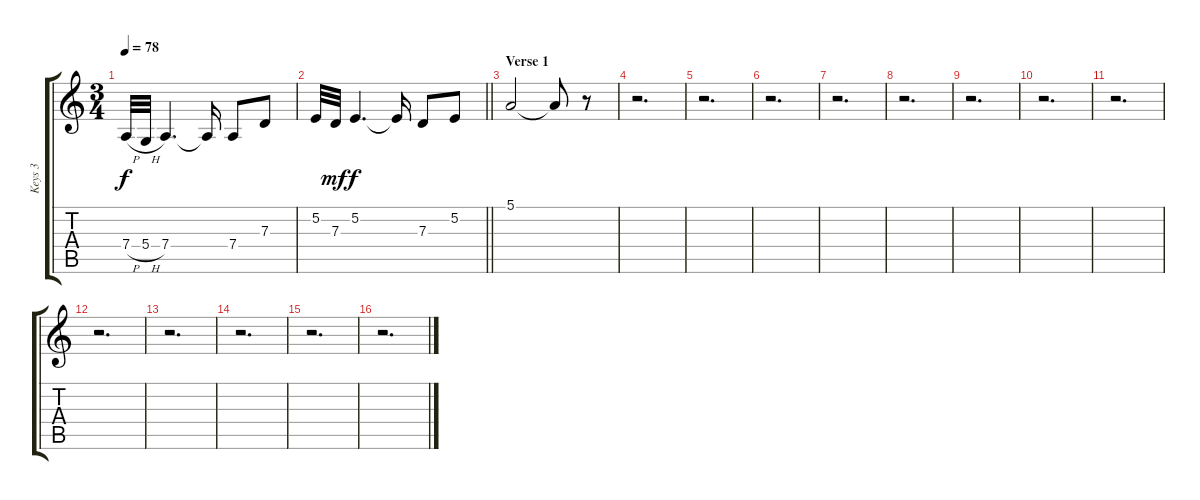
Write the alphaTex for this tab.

\track ("Keys 3" "Keys 3") {instrument lead1square}
\staff {score tabs}
\tuning (E4 B3 G3 D3 A2 E2) {hide}
\ts (3 4)
\tempo 78
\clef g2
\ks c
7.4{h}.32{dy f} 5.4{h}.32 7.4.4{d} 7.4{t}.16 7.4.8 7.3.8 |
\barLineRight lightlight
5.2.32 7.3.32{dy mf} 5.2.4{d dy f} 5.2{t}.16 7.3.8 5.2.8 |
\section ("" "Verse 1")
5.1.2 5.1{t}.8 r.8 |
r.2{d} |
r.2{d} |
r.2{d} |
r.2{d} |
r.2{d} |
r.2{d} |
r.2{d} |
r.2{d} |
r.2{d} |
r.2{d} |
r.2{d} |
r.2{d} |
r.2{d}
